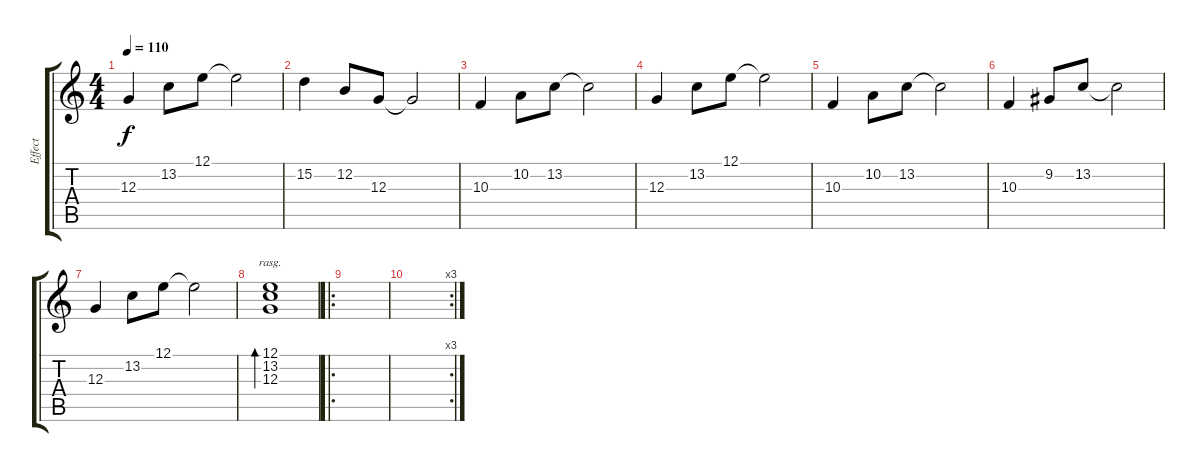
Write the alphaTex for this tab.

\track ("Effect" "Effect") {instrument celesta}
\staff {score tabs}
\tuning (E4 B3 G3 D3 A2 E2) {hide}
\ts (4 4)
\tempo 110
\clef g2
\ks c
12.3.4{dy f} 13.2.8 12.1.8 12.1{t}.2 |
15.2.4 12.2.8 12.3.8 12.3{t}.2 |
10.3.4 10.2.8 13.2.8 13.2{t}.2 |
12.3.4 13.2.8 12.1.8 12.1{t}.2 |
10.3.4 10.2.8 13.2.8 13.2{t}.2 |
10.3.4 9.2.8 13.2.8 13.2{t}.2 |
12.3.4 13.2.8 12.1.8 12.1{t}.2 |
(12.1 13.2 12.3).1{bd 480 rasg ii} |
\ro
|
\rc 3
